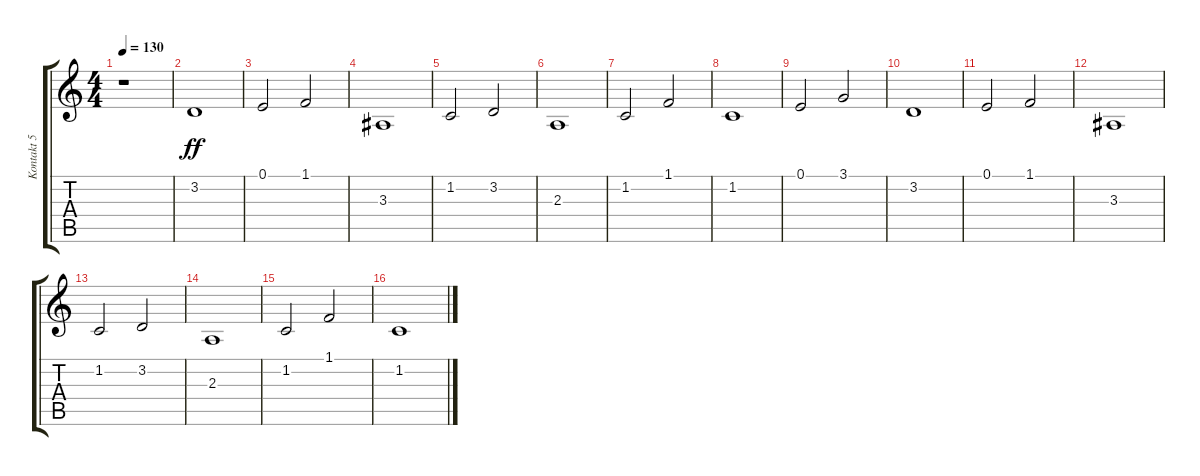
\track ("Kontakt 5 #3 (MIDI)" "Kontakt 5 ") {instrument synthbrass2}
\staff {score tabs}
\tuning (E4 B3 G3 D3 A2 E2) {hide}
\ts (4 4)
\tempo 130
\clef g2
\ks c
r.1{dy f} |
3.2.1{dy ff} |
0.1.2 1.1.2 |
3.3.1 |
1.2.2 3.2.2 |
2.3.1 |
1.2.2 1.1.2 |
1.2.1 |
0.1.2 3.1.2 |
3.2.1 |
0.1.2 1.1.2 |
3.3.1 |
1.2.2 3.2.2 |
2.3.1 |
1.2.2 1.1.2 |
1.2.1
